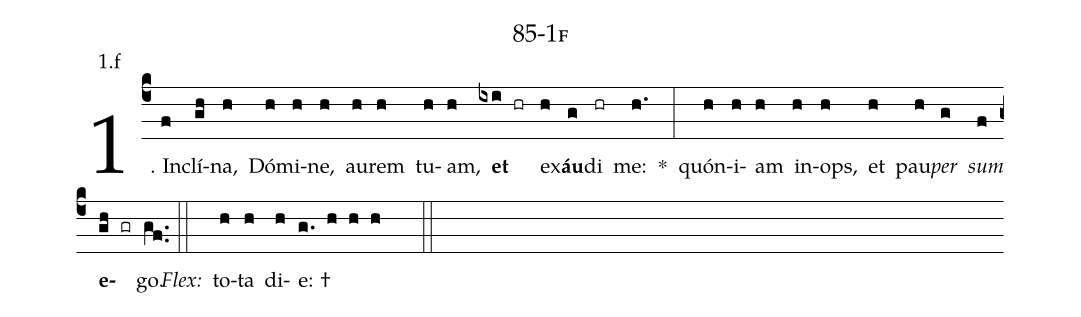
name: 85-1f;
annotation: 1.f;
%%
(c4)1. In(f)clí(gh)na,(h) Dó(h)mi(h)ne,(h) au(h)rem(h) tu(h)am,(h) <b>et</b>(ixi hr) ex(h)<b>áu</b>(g)di(hr) me:(h.) *(:) quón(h)i(h)am(h) in(h)ops,(h) et(h) pau(h)<i>per</i>(g) <i>sum</i>(f) <b>e</b>(gh gr)go.(gf..) (::)
<i>Flex:</i>()  to(h)ta(h) di(h)e: †(g. h h h  ::)
